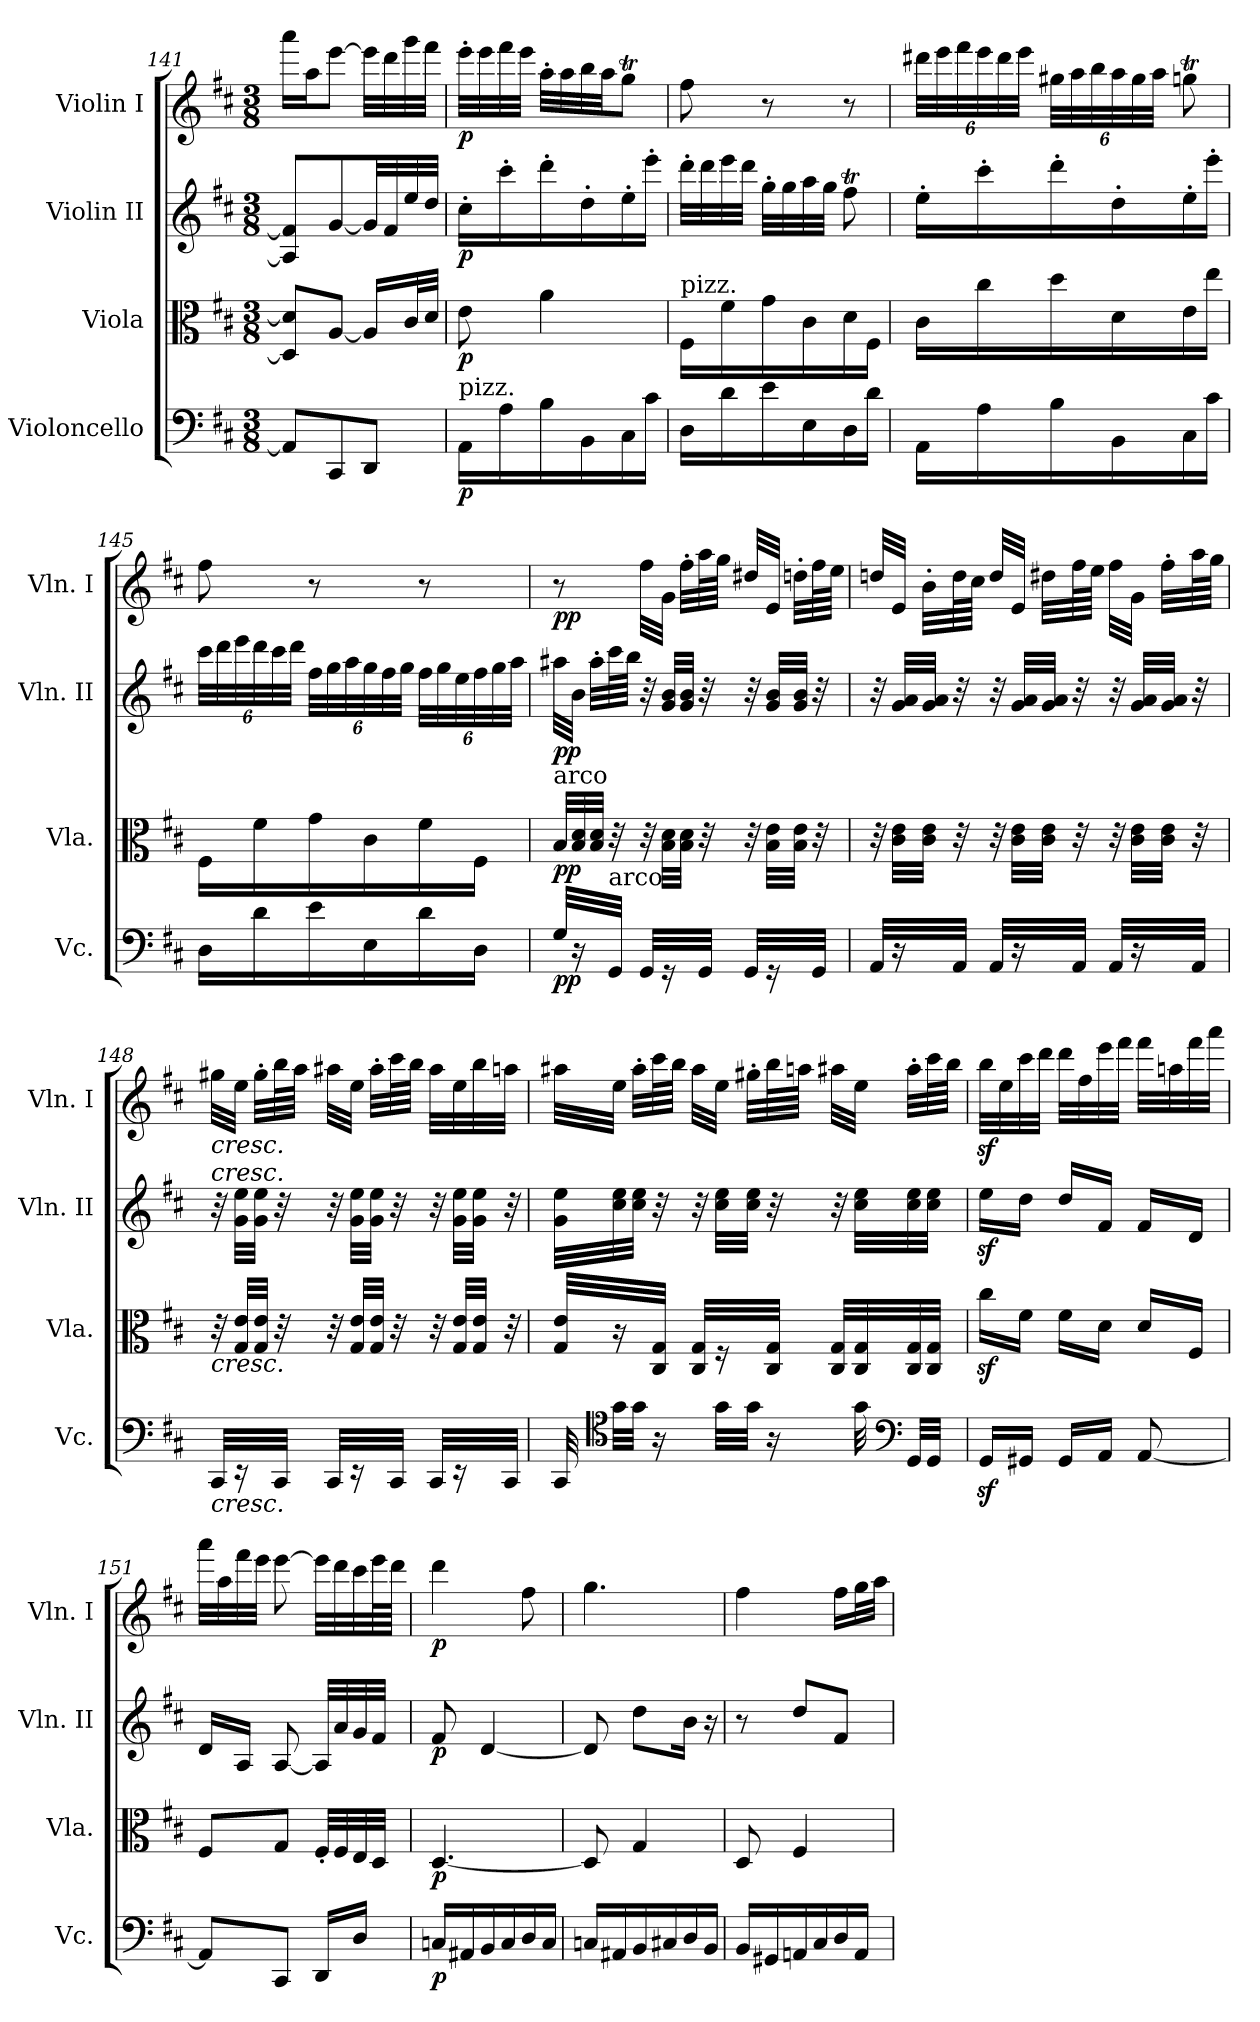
**kern	**dynam	**kern	**dynam	**kern	**dynam	**kern	**dynam
*part4	*part4	*part3	*part3	*part2	*part2	*part1	*part1
*staff4	*staff4	*staff3	*staff3	*staff2	*staff2	*staff1	*staff1
*I"Violoncello	*	*I"Viola	*	*I"Violin II	*	*I"Violin I	*
*I'Vc.	*	*I'Vla.	*	*I'Vln. II	*	*I'Vln. I	*
*clefF4	*	*clefC3	*	*clefG2	*	*clefG2	*
*k[f#c#]	*	*k[f#c#]	*	*k[f#c#]	*	*k[f#c#]	*
*M3/8	*	*M3/8	*	*M3/8	*	*M3/8	*
=141	=141	=141	=141	=141	=141	=141	=141
8AA/L]	.	8D/] 8d/]L	.	8A/] 8f#/]L	.	16aaa\LL	.
.	.	.	.	.	.	16aa\J	.
8CC#/	.	[8A/J	.	[8g/	.	[8eee\J	.
8DD/J	.	16A/LL]	.	32g/LL]	.	32eee\LLL]	.
.	.	.	.	32f#/	.	32ddd\	.
.	.	32c#/L	.	32ee/	.	32ggg\	.
.	.	32d/JJJ	.	32dd/JJJ	.	32fff#\JJJ	.
=142	=142	=142	=142	=142	=142	=142	=142
!LO:TX:a:t=pizz.	!	!	!	!	!	!	!
!	!LO:DY:b	!	!LO:DY:b	!	!LO:DY:b	!	!LO:DY:b
16AA\LL	p	8e\	p	16cc#'\LL	p	32eee'\LLL	p
.	.	.	.	.	.	32eee\	.
16A\	.	.	.	16ccc#'\	.	32fff#\	.
.	.	.	.	.	.	32eee\JJJ	.
16B\	.	4a\	.	16ddd'\	.	32aa'\LLL	.
.	.	.	.	.	.	32aa\	.
16BB\	.	.	.	16dd'\	.	32bb\	.
.	.	.	.	.	.	32aa\JJ	.
16C#\	.	.	.	16ee'\	.	8ggT\J	.
16c#\JJ	.	.	.	16eee'\JJ	.	.	.
=143	=143	=143	=143	=143	=143	=143	=143
!	!	!LO:TX:a:t=pizz.	!	!	!	!	!
16D\LL	.	16F#\LL	.	32ddd'\LLL	.	8ff#\	.
.	.	.	.	32ddd\	.	.	.
16d\	.	16f#\	.	32eee\	.	.	.
.	.	.	.	32ddd\JJJ	.	.	.
16e\	.	16g\	.	32gg'\LLL	.	8r	.
.	.	.	.	32gg\	.	.	.
16E\	.	16c#\	.	32aa\	.	.	.
.	.	.	.	32gg\JJJ	.	.	.
16D\	.	16d\	.	8ff#t\	.	8r	.
16d\JJ	.	16F#\JJ	.	.	.	.	.
=144	=144	=144	=144	=144	=144	=144	=144
*	*	*	*	*	*	*Xbrackettup	*
16AA\LL	.	16c#\LL	.	16ee'\LL	.	48ddd#X\LLL	.
.	.	.	.	.	.	48eee\	.
.	.	.	.	.	.	48fff#\	.
16A\	.	16cc#\	.	16ccc#'\	.	48eee\	.
.	.	.	.	.	.	48ddd#\	.
.	.	.	.	.	.	48eee\JJJ	.
16B\	.	16dd\	.	16ddd'\	.	48gg#X\LLL	.
.	.	.	.	.	.	48aa\	.
.	.	.	.	.	.	48bb\	.
16BB\	.	16d\	.	16dd'\	.	48aa\	.
.	.	.	.	.	.	48gg#\	.
.	.	.	.	.	.	48aa\JJJ	.
16C#\	.	16e\	.	16ee'\	.	8ggnT\	.
16c#\JJ	.	16ee\JJ	.	16eee'\JJ	.	.	.
=145	=145	=145	=145	=145	=145	=145	=145
*	*	*	*	*Xbrackettup	*	*	*
16D\LL	.	16F#\LL	.	48ccc#\LLL	.	8ff#\	.
.	.	.	.	48ddd\	.	.	.
.	.	.	.	48eee\	.	.	.
16d\	.	16f#\	.	48ddd\	.	.	.
.	.	.	.	48ccc#\	.	.	.
.	.	.	.	48ddd\JJJ	.	.	.
16e\	.	16g\	.	48ff#\LLL	.	8r	.
.	.	.	.	48gg\	.	.	.
.	.	.	.	48aa\	.	.	.
16E\	.	16c#\	.	48gg\	.	.	.
.	.	.	.	48ff#\	.	.	.
.	.	.	.	48gg\JJJ	.	.	.
16d\	.	16f#\	.	48ff#\LLL	.	8r	.
.	.	.	.	48gg\	.	.	.
.	.	.	.	48ee\	.	.	.
16D\JJ	.	16F#\JJ	.	48ff#\	.	.	.
.	.	.	.	48gg\	.	.	.
.	.	.	.	48aa\JJJ	.	.	.
=146	=146	=146	=146	=146	=146	=146	=146
!	!	!LO:TX:a:t=arco	!	!	!	!	!
!	!LO:DY:b	!	!LO:DY:b	!	!LO:DY:b	!	!LO:DY:b
32G/LLL	pp	32B/LLL	pp	32aa#X\LLL	pp	8r	pp
16r	.	32B/ 32d/	.	32b\JJJ	.	.	.
.	.	32B/ 32d/JJJ	.	32aa#'\LLL	.	.	.
!LO:TX:a:t=arco	!	!	!	!	!	!	!
32GG/JJJ	.	32r	.	64ccc#\L	.	.	.
.	.	.	.	64bb\JJJJ	.	.	.
32GG/LLL	.	32r	.	32r	.	32ff#\LLL	.
16r	.	32B\ 32d\LLL	.	32g/ 32b/LLL	.	32g\JJJ	.
.	.	32B\ 32d\JJJ	.	32g/ 32b/JJJ	.	32ff#'\LLL	.
32GG/JJJ	.	32r	.	32r	.	64aa\L	.
.	.	.	.	.	.	64gg\JJJJ	.
32GG/LLL	.	32r	.	32r	.	32dd#X/LLL	.
16r	.	32B\ 32e\LLL	.	32g/ 32b/LLL	.	32e/JJJ	.
.	.	32B\ 32e\JJJ	.	32g/ 32b/JJJ	.	32ddn'\LLL	.
32GG/JJJ	.	32r	.	32r	.	64ff#\L	.
.	.	.	.	.	.	64ee\JJJJ	.
=147	=147	=147	=147	=147	=147	=147	=147
32AA/LLL	.	32r	.	32r	.	32ddn/LLL	.
16r	.	32c#\ 32e\LLL	.	32g/ 32a/LLL	.	32e/JJJ	.
.	.	32c#\ 32e\JJJ	.	32g/ 32a/JJJ	.	32b'\LLL	.
32AA/JJJ	.	32r	.	32r	.	64dd\L	.
.	.	.	.	.	.	64cc#\JJJJ	.
32AA/LLL	.	32r	.	32r	.	32dd/LLL	.
16r	.	32c#\ 32e\LLL	.	32g/ 32a/LLL	.	32e/JJJ	.
.	.	32c#\ 32e\JJJ	.	32g/ 32a/JJJ	.	32dd#X\LLL	.
32AA/JJJ	.	32r	.	32r	.	64ff#\L	.
.	.	.	.	.	.	64ee\JJJJ	.
32AA/LLL	.	32r	.	32r	.	32ff#\LLL	.
16r	.	32c#\ 32e\LLL	.	32g/ 32a/LLL	.	32g\JJJ	.
.	.	32c#\ 32e\JJJ	.	32g/ 32a/JJJ	.	32ff#'\LLL	.
32AA/JJJ	.	32r	.	32r	.	64aa\L	.
.	.	.	.	.	.	64gg\JJJJ	.
=148	=148	=148	=148	=148	=148	=148	=148
!	!	!	!	!	!	!LO:TX:b:i:t=cresc.	!
!	!	!	!	!LO:TX:a:i:t=cresc.	!	!	!
!	!	!LO:TX:b:i:t=cresc.	!	!	!	!	!
!LO:TX:b:i:t=cresc.	!	!	!	!	!	!	!
32CC#/LLL	.	32r	.	32r	.	32gg#X\LLL	.
16r	.	32G/ 32e/LLL	.	32g\ 32ee\LLL	.	32ee\JJJ	.
.	.	32G/ 32e/JJJ	.	32g\ 32ee\JJJ	.	32gg#'\LLL	.
32CC#/JJJ	.	32r	.	32r	.	64bb\L	.
.	.	.	.	.	.	64aa\JJJJ	.
32CC#/LLL	.	32r	.	32r	.	32aa#X\LLL	.
16r	.	32G/ 32e/LLL	.	32g\ 32ee\LLL	.	32ee\JJJ	.
.	.	32G/ 32e/JJJ	.	32g\ 32ee\JJJ	.	32aa#'\LLL	.
32CC#/JJJ	.	32r	.	32r	.	64ccc#\L	.
.	.	.	.	.	.	64bb\JJJJ	.
32CC#/LLL	.	32r	.	32r	.	32aa#\LLL	.
16r	.	32G/ 32e/LLL	.	32g\ 32ee\LLL	.	32ee\	.
.	.	32G/ 32e/JJJ	.	32g\ 32ee\JJJ	.	32bb\	.
32CC#/JJJ	.	32r	.	32r	.	32aan\JJJ	.
=149	=149	=149	=149	=149	=149	=149	=149
32CC#/	.	32G/ 32e/LLL	.	32g\ 32ee\LLL	.	32aa#X\LLL	.
*clefC4	*	*	*	*	*	*	*
32g\LLL	.	16r	.	32cc#\ 32ee\	.	32ee\JJJ	.
32g\JJJ	.	.	.	32cc#\ 32ee\JJJ	.	32aa#'\LLL	.
16r	.	32C#/ 32G/JJJ	.	32r	.	64ccc#\L	.
.	.	.	.	.	.	64bb\JJJJ	.
.	.	32C#/ 32G/LLL	.	32r	.	32aa#\LLL	.
32g\LLL	.	16r	.	32cc#\ 32ee\LLL	.	32ee\JJJ	.
32g\JJJ	.	.	.	32cc#\ 32ee\JJJ	.	32gg#X'\LLL	.
16r	.	32C#/ 32G/JJJ	.	32r	.	64bb\L	.
.	.	.	.	.	.	64aan\JJJJ	.
.	.	32C#/ 32G/LLL	.	32r	.	32aa#X\LLL	.
32g\	.	32C#/ 32G/	.	32cc#\ 32ee\LLL	.	32ee\JJJ	.
*clefF4	*	*	*	*	*	*	*
32GG/LLL	.	32C#/ 32G/	.	32cc#\ 32ee\	.	32aa#'\LLL	.
32GG/JJJ	.	32C#/ 32G/JJJ	.	32cc#\ 32ee\JJJ	.	64ccc#\L	.
.	.	.	.	.	.	64bb\JJJJ	.
=150	=150	=150	=150	=150	=150	=150	=150
16GGz</LL	.	16cc#z<\LL	.	16eez<\LL	.	32bbz<\LLL	.
.	.	.	.	.	.	32ee\	.
16GG#X/JJ	.	16f#\JJ	.	16dd\JJ	.	32ccc#\	.
.	.	.	.	.	.	32ddd\JJJ	.
16GG#/LL	.	16f#\LL	.	16dd/LL	.	32ddd\LLL	.
.	.	.	.	.	.	32ff#\	.
16AA/JJ	.	16d\JJ	.	16f#/JJ	.	32eee\	.
.	.	.	.	.	.	32fff#\JJJ	.
[8AA/	.	16d/LL	.	16f#/LL	.	32fff#\LLL	.
.	.	.	.	.	.	32aan\	.
.	.	16F#/JJ	.	16d/JJ	.	32fff#\	.
.	.	.	.	.	.	32aaa\JJJ	.
=151	=151	=151	=151	=151	=151	=151	=151
8AA/L]	.	8F#/L	.	16d/LL	.	32aaa\LLL	.
.	.	.	.	.	.	32aa\	.
.	.	.	.	16A/JJ	.	32fff#\	.
.	.	.	.	.	.	32eee\JJJ	.
8CC#/J	.	8G/J	.	[8A/	.	[8eee\	.
16DD/LL	.	32F#'/LLL	.	32A/LLL]	.	32eee\LLL]	.
.	.	32F#/	.	32a/	.	32ddd\	.
16D/JJ	.	32E/	.	32g/	.	32ccc#\	.
.	.	32D/JJJ	.	32f#/JJJ	.	64eee\L	.
.	.	.	.	.	.	64ddd\JJJJ	.
=152	=152	=152	=152	=152	=152	=152	=152
!	!LO:DY:b	!	!LO:DY:b	!	!LO:DY:b	!	!LO:DY:b
16Cn/LL	p	[4.D/	p	8f#/	p	4ddd\	p
16AA#X/	.	.	.	.	.	.	.
16BB/	.	.	.	[4d/	.	.	.
16C/	.	.	.	.	.	.	.
16D/	.	.	.	.	.	8ff#\	.
16C/JJ	.	.	.	.	.	.	.
=153	=153	=153	=153	=153	=153	=153	=153
16Cn/LL	.	8D/]	.	8d/]	.	4.gg\	.
16AA#X/	.	.	.	.	.	.	.
16BB/	.	4G/	.	8dd\L	.	.	.
16C#X/	.	.	.	.	.	.	.
16D/	.	.	.	16b\Jk	.	.	.
16BB/JJ	.	.	.	16r	.	.	.
=154	=154	=154	=154	=154	=154	=154	=154
16BB/LL	.	8D/	.	8r	.	4ff#\	.
16GG#X/	.	.	.	.	.	.	.
16AAn/	.	4F#/	.	8dd/L	.	.	.
16C#/	.	.	.	.	.	.	.
16D/	.	.	.	8f#/J	.	16ff#\LL	.
16AA/JJ	.	.	.	.	.	32gg\L	.
.	.	.	.	.	.	32aa\JJJ	.
=	=	=	=	=	=	=	=
*-	*-	*-	*-	*-	*-	*-	*-
